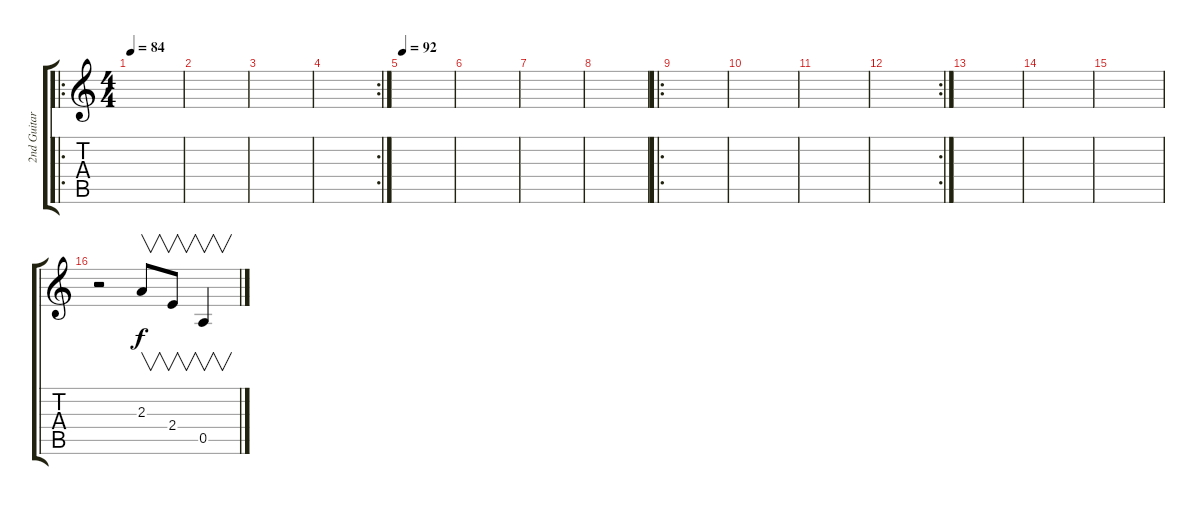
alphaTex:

\track ("2nd Guitar" "2nd Guitar") {instrument distortionguitar}
\staff {score tabs}
\tuning (E4 B3 G3 D3 A2 E2) {hide}
\ro
\ts (4 4)
\tempo 84
\clef g2
\ks c
|
|
|
\rc 2
|
\tempo 92
|
|
|
|
\ro
|
|
|
\rc 2
|
|
|
|
r.2 2.3.8{v} 2.4.8{v} 0.5.4{v}
